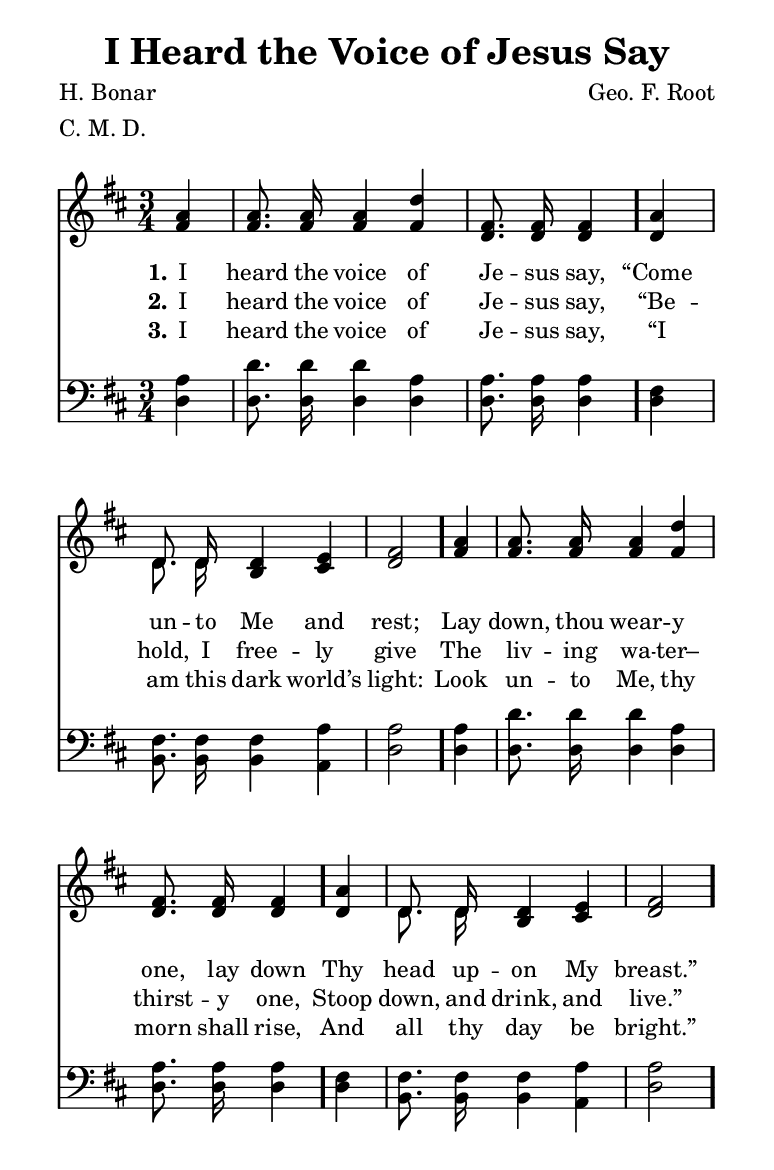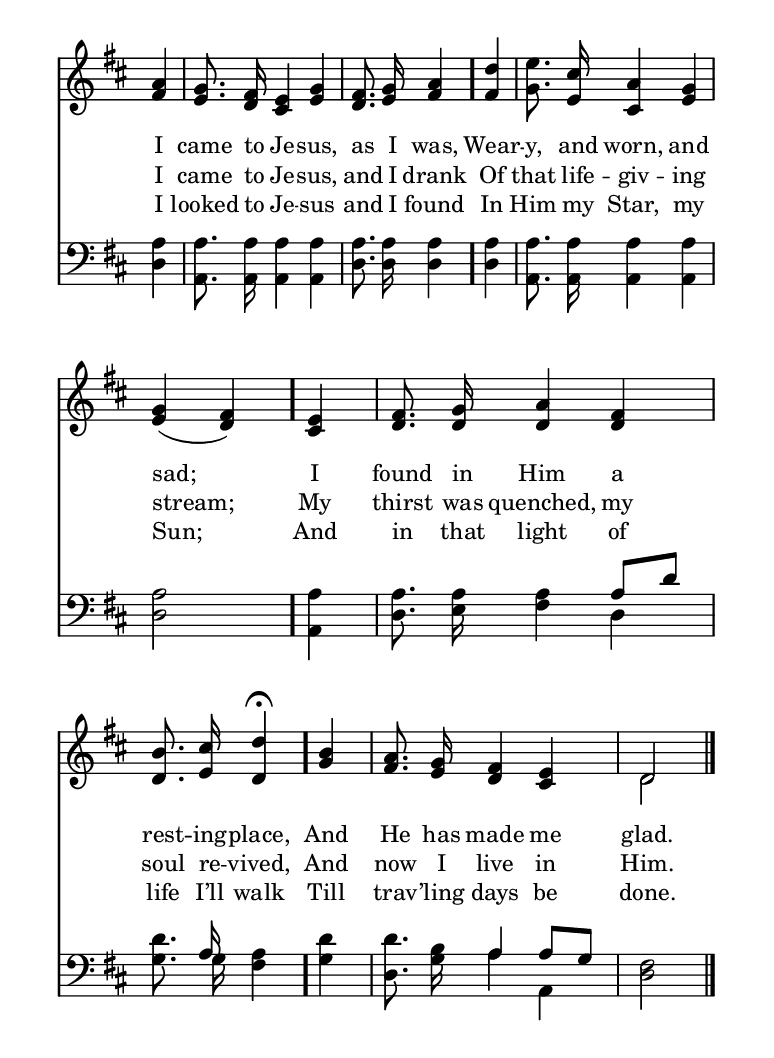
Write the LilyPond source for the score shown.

\include "common/global.ily"
\paper {
  \include "common/paper.ily"
}

\header{
  hymnnumber = "222"
  title = "I Heard the Voice of Jesus Say"
  tunename = "Varina"
  meter = "C. M. D."
  poet = "H. Bonar"
  composer = "Geo. F. Root"
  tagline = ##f
}

ta = { \tempo 4=80 }
tb = { \tempo 4=40 }

global = {
  \include "common/overrides.ily"
  \override Staff.TimeSignature.style = #'numbered
  \time 3/4
  \override Score.MetronomeMark.transparent = ##t % hide all fermata changes too
  \ta
  \key d \major
  \partial 4
  \autoBeamOff
}

patternA = { \ta c4 | c8. c16 c4 c | c8. c16 c4 }
patternD = { \ta c4 | c8. c16 c4 c | c8. c16 \tb c4\fermata }
patternB = { \ta c4 | c8. c16 c4 c | c2 }
patternC = { \ta c4 | c8. c16 c4 c | c4( c) }

notesSoprano = {
\global
\relative c'' {

  a4 | a8. a16 a4 d | fis,8. fis16 fis4
  a4 | d,8. d16 d4 e | fis2 \eogbreak
  a4 | a8. a16 a4 d | fis,8. fis16 fis4
  a4 | d,8. d16 d4 e | fis2 \eogbreak

  \changePitch \patternA { a | g fis e g | fis g a }
  \changePitch \patternC { d | e cis a g | g fis } \eogbreak
  \changePitch \patternD { e | fis g a fis | b cis d }
  \changePitch \patternB { b | a g fis e | d }

  \bar "|."

}
}

notesAlto = {
\global
\relative e' {

  \changePitch \patternA { fis | fis fis fis fis | d d d }
  \changePitch \patternB { d | d d b cis | d }
  \changePitch \patternA { fis | fis fis fis fis | d d d }
  \changePitch \patternB { d | d d b cis | d }

  \changePitch \patternA { fis | e d cis e | d e fis }
  \changePitch \patternC { fis | g e cis e | e d }
  \changePitch \patternA { cis | d d d d | d e d }
  \changePitch \patternB { g | fis e d cis | d }

}
}

notesTenor = {
\global
\relative a {

  \changePitch \patternA { a | d d d a | a a a }
  \changePitch \patternB { fis | fis fis fis a | a }
  \changePitch \patternA { a | d d d a | a a a }
  \changePitch \patternB { fis | fis fis fis a | a }

  \changePitch \patternA { a | a a a a | a a a }
  \changePitch \patternB { a | a a a a | a }
  a4 | a8. a16 a4 a8[ d] | d8. a16 a4
  d4 | d8. b16 a4 a8[ g] | fis2

}
}

notesBass = {
\global
\relative f {

  \changePitch \patternA { d | d d d d | d d d }
  \changePitch \patternB { d | b b b a | d }
  \changePitch \patternA { d | d d d d | d d d }
  \changePitch \patternB { d | b b b a | d }

  \changePitch \patternA { d | a a a a | d d d }
  \changePitch \patternB { d | a a a a | d }
  \changePitch \patternA { a | d e fis d | g g fis }
  \changePitch \patternB { g | d g a a, | d }

}
}

wordsA = \lyricmode {
\set stanza = "1."

I heard the voice of Je -- sus say, \bar "."
“Come un -- to Me and rest; \bar "."
Lay down, thou wear -- y one, lay down \bar "."
Thy head up -- on My breast.” \bar "."
I came to Je -- sus, as I was, \bar "."
Wear -- y, and worn, and sad; \bar "."
I found in Him a rest -- ing -- place, \bar "."
And He has made me glad. \bar "."

}

wordsB = \lyricmode {
\set stanza = "2."

I heard the voice of Je -- sus say,
“Be -- hold, I free -- ly give
The liv -- ing wa -- ter– thirst -- y one,
Stoop down, and drink, and live.”
I came to Je -- sus, and I drank
Of that life -- giv -- ing stream;
My thirst was quenched, my soul re -- vived,
And now I live in Him.

}

wordsC = \lyricmode {
\set stanza = "3."

I heard the voice of Je -- sus say,
“I am this dark world’s light:
Look un -- to Me, thy morn shall rise,
And all thy day be bright.”
I looked to Je -- sus and I found
In Him my Star, my Sun;
And in that light of life I’ll walk
Till trav -- ’ling days be done.

}

\score {
  \context ChoirStaff <<
    \context Staff = upper <<
      \set Staff.autoBeaming = ##f
      \set ChoirStaff.systemStartDelimiter = #'SystemStartBar
      \set ChoirStaff.printPartCombineTexts = ##f
      \partcombine #'(2 . 9) \notesSoprano \notesAlto
      \context NullVoice = sopranos { \voiceOne << \notesSoprano >> }
      \context NullVoice = altos { \voiceTwo << \notesAlto >> }
      \context Lyrics = one   \lyricsto sopranos \wordsA
      \context Lyrics = two   \lyricsto sopranos \wordsB
      \context Lyrics = three \lyricsto sopranos \wordsC
    >>
    \context Staff = men <<
      \set Staff.autoBeaming = ##f
      \clef bass
      \set ChoirStaff.printPartCombineTexts = ##f
      \partcombine #'(2 . 9) \notesTenor \notesBass
      \context NullVoice = tenors { \voiceOne << \notesTenor >> }
      \context NullVoice = basses { \voiceTwo << \notesBass >> }
    >>
  >>
  \layout {
    \include "common/layout.ily"
  }
  \midi{
    \include "common/midi.ily"
  }
}

\version "2.19.49"  % necessary for upgrading to future LilyPond versions.

% vi:set et ts=2 sw=2 ai nocindent syntax=lilypond:
